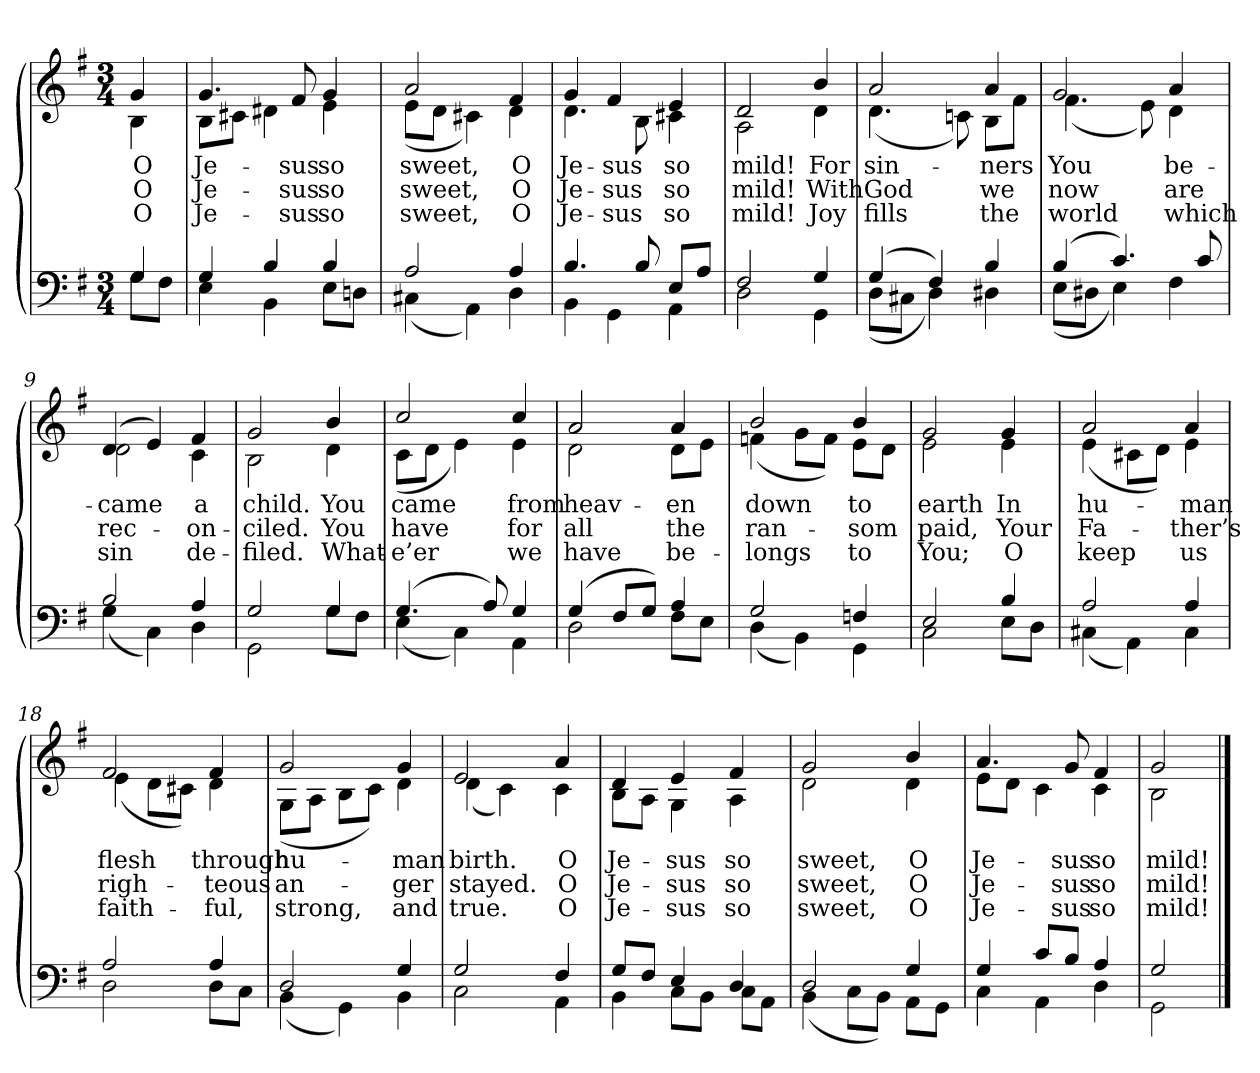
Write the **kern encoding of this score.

**kern	**kern	**text	**text	**text
*part2	*part1	*part1	*part1	*part1
*staff2	*staff1	*staff1	*staff1	*staff1
*clefF4	*clefG2	*	*	*
*k[f#]	*k[f#]	*	*	*
*M3/4	*M3/4	*	*	*
=1	=1	=1	=1	=1
*^	*	*	*	*
!	!	!LO:TX:b:i:t=Verse	!	!	!
!	!	!	!LO:LY:b	!LO:LY:b	!LO:LY:b
*	*	*^	*	*	*
4G/	8G\L	4g/	4B\	O	O	O
.	8F#\J	.	.	.	.	.
=2	=2	=2	=2	=2	=2	=2
!	!	!	!	!LO:LY:b	!LO:LY:b	!LO:LY:b
4G/	4E\	4.g/	8B\L	Je-	Je-	Je-
.	.	.	8c#X\J	.	.	.
4B/	4BB\	.	4d#X\	.	.	.
!	!	!	!	!LO:LY:b	!LO:LY:b	!LO:LY:b
.	.	8f#/	.	-sus	-sus	-sus
!	!	!	!	!LO:LY:b	!LO:LY:b	!LO:LY:b
4B/	8E\L	4g/	4e\	so	so	so
.	8Dni\J	.	.	.	.	.
=3	=3	=3	=3	=3	=3	=3
!	!	!	!	!LO:LY:b	!LO:LY:b	!LO:LY:b
2A/	(<4C#X\	2a/	(<8e\L	sweet,	sweet,	sweet,
.	.	.	8d\J	.	.	.
.	4AA\)	.	4c#X\)	.	.	.
!	!	!	!	!LO:LY:b	!LO:LY:b	!LO:LY:b
4A/	4D\	4f#/	4d\	O	O	O
=4	=4	=4	=4	=4	=4	=4
!	!	!	!	!LO:LY:b	!LO:LY:b	!LO:LY:b
4.B/	4BB\	4g/	4.d\	Je-	Je-	Je-
!	!	!	!	!LO:LY:b	!LO:LY:b	!LO:LY:b
.	4GG\	4f#/	.	-sus	-sus	-sus
8B/	.	.	8B\	.	.	.
!	!	!	!	!LO:LY:b	!LO:LY:b	!LO:LY:b
8E/L	4AA\	4e/	4c#X\	so	so	so
8A/J	.	.	.	.	.	.
=5	=5	=5	=5	=5	=5	=5
!	!	!	!	!LO:LY:b	!LO:LY:b	!LO:LY:b
2F#/	2D\	2d/	2A\	mild!	mild!	mild!
!!LO:LB:g=z	!!
=6-	=6-	=6-	=6-	=6-	=6-	=6-
!	!	!	!	!LO:LY:b	!LO:LY:b	!LO:LY:b
4G/	4GG\	4b/	4d\	For	With	Joy
=7	=7	=7	=7	=7	=7	=7
!	!	!	!	!LO:LY:b	!LO:LY:b	!LO:LY:b
(>4G/	(<8D\L	2a/	(<4.d\	sin-	God	fills
.	8C#X\J	.	.	.	.	.
4F#/)	4D\)	.	.	.	.	.
.	.	.	8cni\)	.	.	.
!	!	!	!	!LO:LY:b	!LO:LY:b	!LO:LY:b
4B/	4D#X\	4a/	8B\L	-ners	we	the
.	.	.	8f#\J	.	.	.
=8	=8	=8	=8	=8	=8	=8
!	!	!	!	!LO:LY:b	!LO:LY:b	!LO:LY:b
(>4B/	(<8E\L	2g/	(<4.f#\	You	now	world
.	8D#X\J	.	.	.	.	.
4.c/)	4E\)	.	.	.	.	.
.	.	.	8e\)	.	.	.
!	!	!	!	!LO:LY:b	!LO:LY:b	!LO:LY:b
.	4F#\	4a/	4d\	be-	are	which
8c/	.	.	.	.	.	.
=9	=9	=9	=9	=9	=9	=9
!	!	!	!	!LO:LY:b	!LO:LY:b	!LO:LY:b
2B/	(<4G\	(>4d/	2d\	-came	rec-	sin
.	4C\)	4e/)	.	.	.	.
!	!	!	!	!LO:LY:b	!LO:LY:b	!LO:LY:b
4A/	4D\	4f#/	4c\	a	-on-	de-
=10	=10	=10	=10	=10	=10	=10
!	!	!	!	!LO:LY:b	!LO:LY:b	!LO:LY:b
2G/	2GG\	2g/	2B\	child.	-ciled.	-filed.
!!LO:LB:g=z	!!
=11-	=11-	=11-	=11-	=11-	=11-	=11-
!	!	!	!	!LO:LY:b	!LO:LY:b	!LO:LY:b
4G/	8G\L	4b/	4d\	You	You	What-
.	8F#\J	.	.	.	.	.
=12	=12	=12	=12	=12	=12	=12
!	!	!	!	!LO:LY:b	!LO:LY:b	!LO:LY:b
(>4.G/	(<4E\	2cc/	(<8c\L	came	have	-e’er
.	.	.	8d\J	.	.	.
.	4C\)	.	4e\)	.	.	.
8A/)	.	.	.	.	.	.
!	!	!	!	!LO:LY:b	!LO:LY:b	!LO:LY:b
4G/	4AA\	4cc/	4e\	from	for	we
=13	=13	=13	=13	=13	=13	=13
!	!	!	!	!LO:LY:b	!LO:LY:b	!LO:LY:b
(>4G/	2D\	2a/	2d\	heav-	all	have
8F#/L	.	.	.	.	.	.
8G/J)	.	.	.	.	.	.
!	!	!	!	!LO:LY:b	!LO:LY:b	!LO:LY:b
4A/	8F#\L	4a/	8d\L	-en	the	be-
.	8E\J	.	8e\J	.	.	.
=14	=14	=14	=14	=14	=14	=14
!	!	!	!	!LO:LY:b	!LO:LY:b	!LO:LY:b
2G/	(<4D\	2b/	(<4fn\	down	ran-	-longs
.	4BB\)	.	8g\L	.	.	.
.	.	.	8f\J)	.	.	.
!	!	!	!	!LO:LY:b	!LO:LY:b	!LO:LY:b
4Fn/	4GG\	4b/	8e\L	to	-som	to
.	.	.	8d\J	.	.	.
=15	=15	=15	=15	=15	=15	=15
!	!	!	!	!LO:LY:b	!LO:LY:b	!LO:LY:b
2E/	2C\	2g/	2e\	earth	paid,	You;
!!LO:LB:g=z	!!
=16-	=16-	=16-	=16-	=16-	=16-	=16-
!	!	!	!	!LO:LY:b	!LO:LY:b	!LO:LY:b
4B/	8E\L	4g/	4e\	In	Your	O
.	8D\J	.	.	.	.	.
=17	=17	=17	=17	=17	=17	=17
!	!	!	!	!LO:LY:b	!LO:LY:b	!LO:LY:b
2A/	(<4C#X\	2a/	(<4e\	hu-	Fa-	keep
.	4AA\)	.	8c#X\L	.	.	.
.	.	.	8d\J)	.	.	.
!	!	!	!	!LO:LY:b	!LO:LY:b	!LO:LY:b
4A/	4C#\	4a/	4e\	-man	-ther’s	us
=18	=18	=18	=18	=18	=18	=18
!	!	!	!	!LO:LY:b	!LO:LY:b	!LO:LY:b
2A/	2D\	2f#/	(<4e\	flesh	righ-	faith-
.	.	.	8d\L	.	.	.
.	.	.	8c#X\J)	.	.	.
!	!	!	!	!LO:LY:b	!LO:LY:b	!LO:LY:b
4A/	8D\L	4f#/	4d\	through	-teous	-ful,
.	8C\J	.	.	.	.	.
=19	=19	=19	=19	=19	=19	=19
!	!	!	!	!LO:LY:b	!LO:LY:b	!LO:LY:b
2D/	(<4BB\	2g/	(<8G\L	hu-	an-	strong,
.	.	.	8A\J	.	.	.
.	4GG\)	.	8B\L	.	.	.
.	.	.	8c\J)	.	.	.
!	!	!	!	!LO:LY:b	!LO:LY:b	!LO:LY:b
4G/	4BB\	4g/	4d\	-man	-ger	and
=20	=20	=20	=20	=20	=20	=20
!	!	!	!	!LO:LY:b	!LO:LY:b	!LO:LY:b
2G/	2C\	2e/	(<4d\	birth.	stayed.	true.
.	.	.	4c\)	.	.	.
!!LO:LB:g=z	!!
=21-	=21-	=21-	=21-	=21-	=21-	=21-
!	!	!	!	!LO:LY:b	!LO:LY:b	!LO:LY:b
4F#/	4AA\	4a/	4c\	O	O	O
=22	=22	=22	=22	=22	=22	=22
!	!	!	!	!LO:LY:b	!LO:LY:b	!LO:LY:b
8G/L	4BB\	4d/	8B\L	Je-	Je-	Je-
8F#/J	.	.	8A\J	.	.	.
!	!	!	!	!LO:LY:b	!LO:LY:b	!LO:LY:b
4E/	8C\L	4e/	4G\	-sus	-sus	-sus
.	8BB\J	.	.	.	.	.
!	!	!	!	!LO:LY:b	!LO:LY:b	!LO:LY:b
4D/	8C\L	4f#/	4A\	so	so	so
.	8AA\J	.	.	.	.	.
=23	=23	=23	=23	=23	=23	=23
!	!	!	!	!LO:LY:b	!LO:LY:b	!LO:LY:b
2D/	(<4BB\	2g/	2d\	sweet,	sweet,	sweet,
.	8C\L	.	.	.	.	.
.	8BB\J)	.	.	.	.	.
!	!	!	!	!LO:LY:b	!LO:LY:b	!LO:LY:b
4G/	8AA\L	4b/	4d\	O	O	O
.	8GG\J	.	.	.	.	.
=24	=24	=24	=24	=24	=24	=24
!	!	!	!	!LO:LY:b	!LO:LY:b	!LO:LY:b
4G/	4C\	4.a/	8e\L	Je-	Je-	Je-
.	.	.	8d\J	.	.	.
8c/L	4AA\	.	4c\	.	.	.
!	!	!	!	!LO:LY:b	!LO:LY:b	!LO:LY:b
8B/J	.	8g/	.	-sus	-sus	-sus
!	!	!	!	!LO:LY:b	!LO:LY:b	!LO:LY:b
4A/	4D\	4f#/	4c\	so	so	so
=25	=25	=25	=25	=25	=25	=25
!	!	!	!	!LO:LY:b	!LO:LY:b	!LO:LY:b
2G/	2GG\	2g/	2B\	mild!	mild!	mild!
*v	*v	*	*	*	*	*
*	*v	*v	*	*	*
==	==	==	==	==
*-	*-	*-	*-	*-
